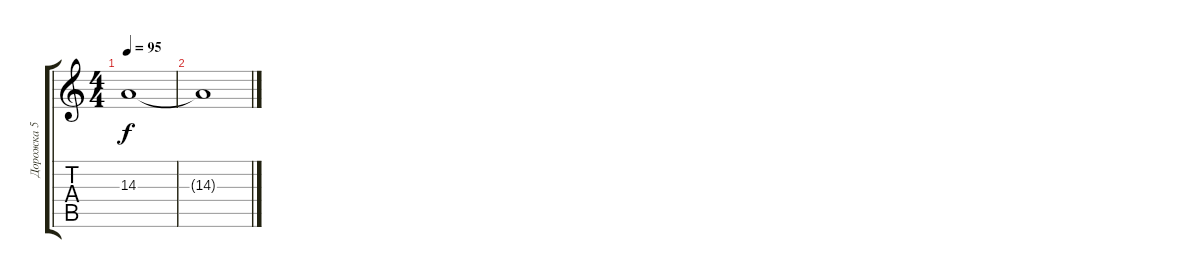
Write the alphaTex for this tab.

\track ("Дорожка 5" "Дорожка 5") {instrument stringensemble1}
\staff {score tabs}
\tuning (E4 B3 G3 D3 A2 E2) {hide}
\ts (4 4)
\tempo 95
\clef g2
\ks c
14.3.1{dy f volume 13} |
14.3{t}.1
